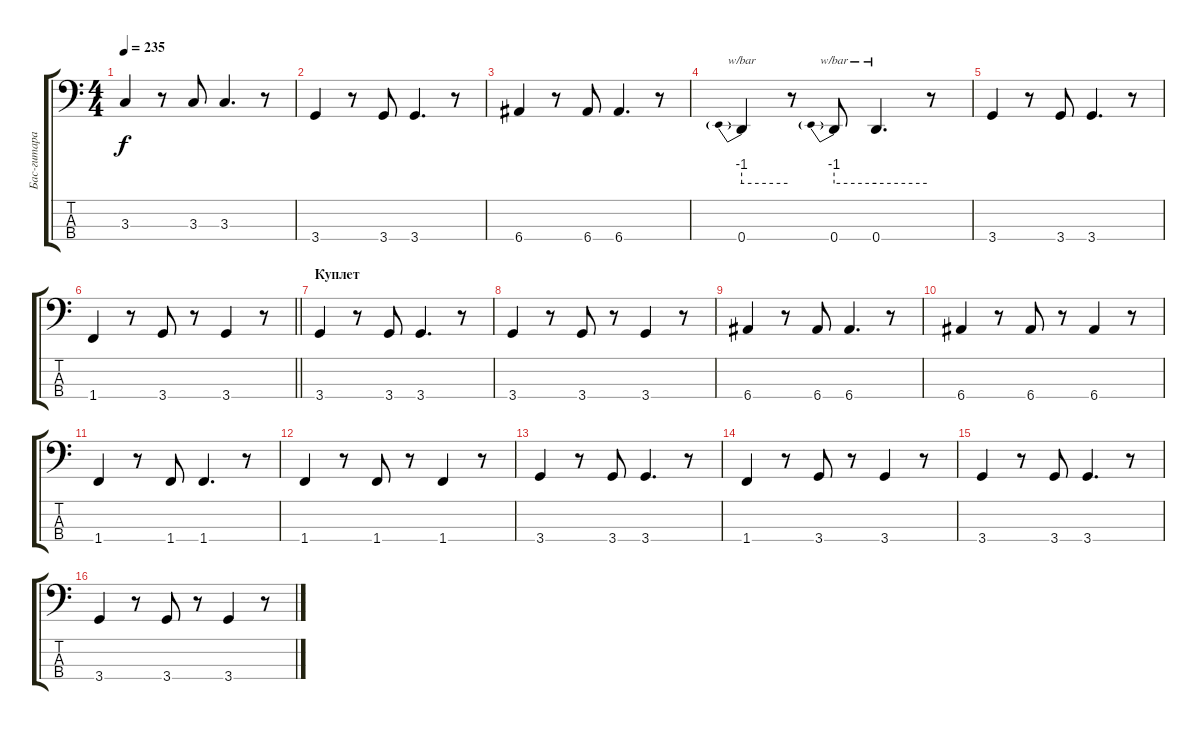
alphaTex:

\track ("Бас-гитара" "Бас-гитара") {instrument electricbassfinger}
\staff {score tabs}
\tuning (G2 D2 A1 E1) {hide}
\ts (4 4)
\tempo 235
\clef f4
\ks c
3.3.4{dy f} r.8 3.3.8 3.3.4{d} r.8 |
3.4.4 r.8 3.4.8 3.4.4{d} r.8 |
6.4.4 r.8 6.4.8 6.4.4{d} r.8 |
0.4.4{tbe (predive default 0 -4 60 -4)} r.8 0.4.8{tbe (predive default 0 -4 60 -4)} 0.4.4{d tbe (hold default 0 -4 60 -4)} r.8 |
3.4.4 r.8 3.4.8 3.4.4{d} r.8 |
\barLineRight lightlight
1.4.4 r.8 3.4.8 r.8 3.4.4 r.8 |
\section ("" "Куплет")
3.4.4 r.8 3.4.8 3.4.4{d} r.8 |
3.4.4 r.8 3.4.8 r.8 3.4.4 r.8 |
6.4.4 r.8 6.4.8 6.4.4{d} r.8 |
6.4.4 r.8 6.4.8 r.8 6.4.4 r.8 |
1.4.4 r.8 1.4.8 1.4.4{d} r.8 |
1.4.4 r.8 1.4.8 r.8 1.4.4 r.8 |
3.4.4 r.8 3.4.8 3.4.4{d} r.8 |
1.4.4 r.8 3.4.8 r.8 3.4.4 r.8 |
3.4.4 r.8 3.4.8 3.4.4{d} r.8 |
3.4.4 r.8 3.4.8 r.8 3.4.4 r.8
